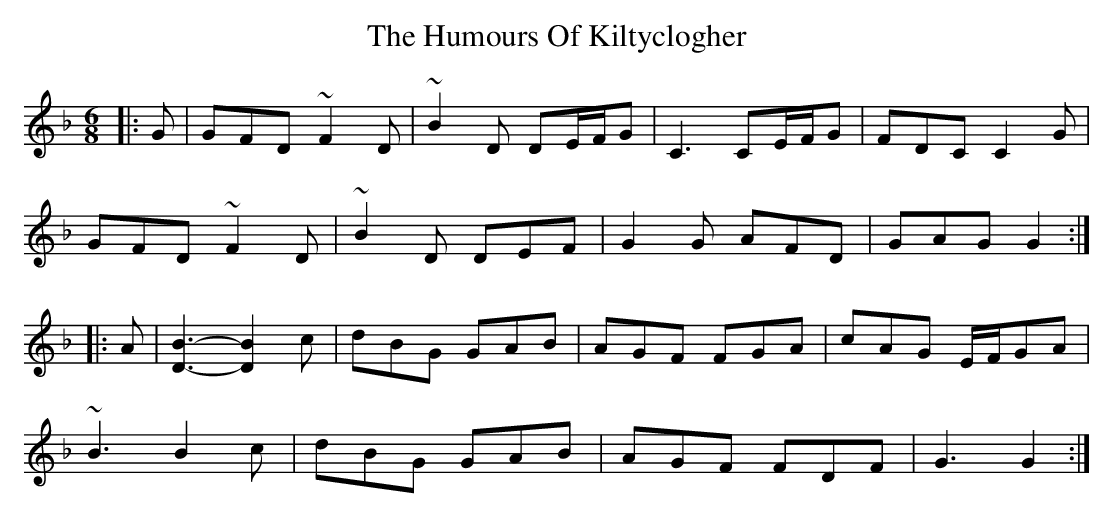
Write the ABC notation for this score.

X:1
T: The Humours Of Kiltyclogher
M: 6/8
L: 1/8
K: Gdor
|:G|GFD ~F2 D|~B2 D DE/F/G|C3 CE/F/G|FDC C2 G|
GFD ~F2 D|~B2 D DEF|G2 G AFD|GAG G2:|
|:A|[D3B3]-[D2B2] c|dBG GAB|AGF FGA|cAG E/F/GA|
~B3 B2 c|dBG GAB|AGF FDF|G3 G2:|
